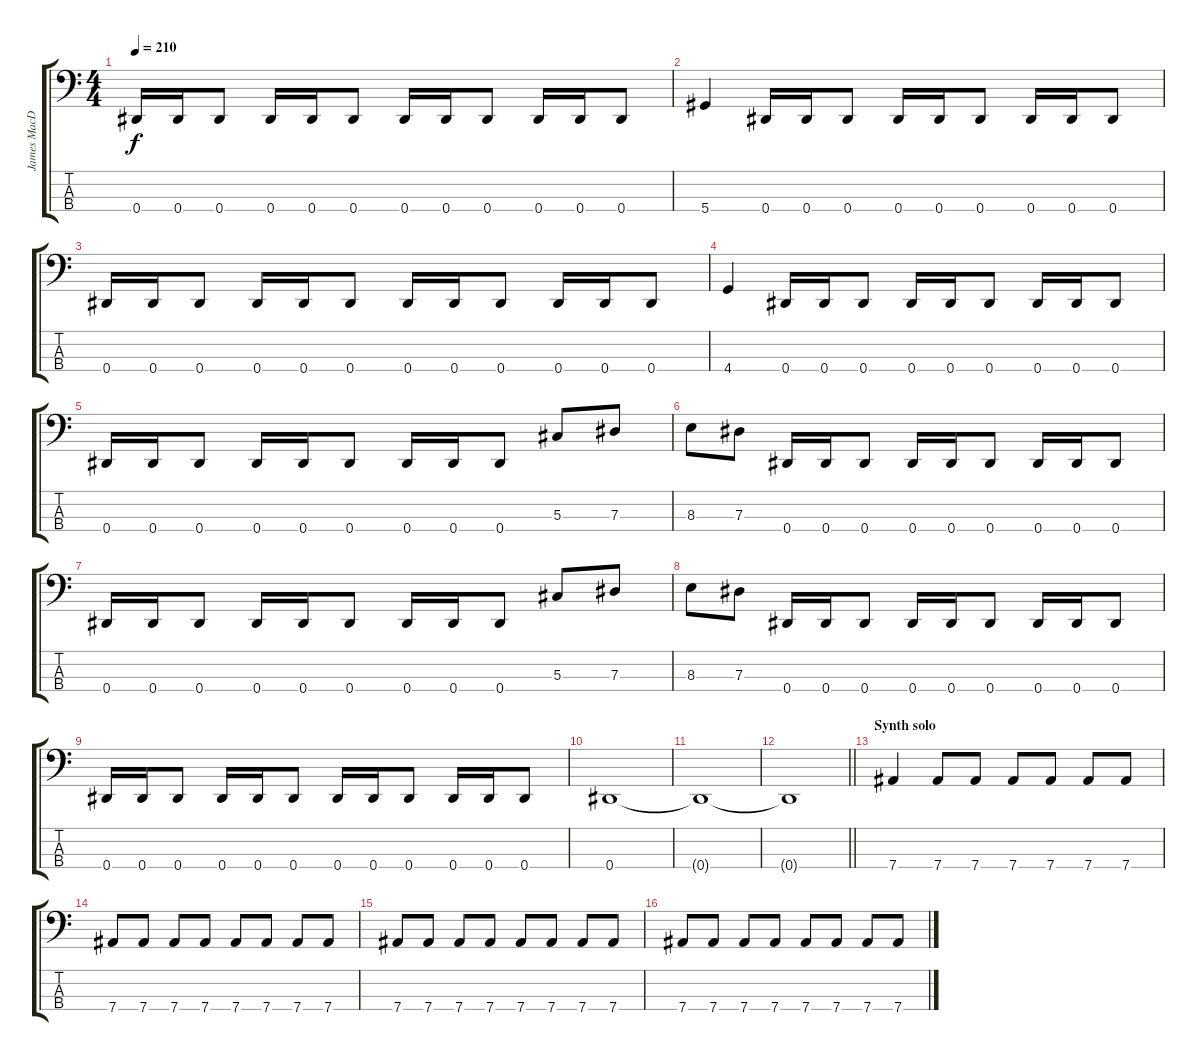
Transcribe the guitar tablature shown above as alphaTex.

\track ("James MacDonough" "James MacD") {instrument electricbasspick}
\staff {score tabs}
\tuning (Gb2 Db2 Ab1 Eb1) {hide}
\ts (4 4)
\tempo 210
\clef f4
\ks c
0.4.16{dy f} 0.4.16 0.4.8 0.4.16 0.4.16 0.4.8 0.4.16 0.4.16 0.4.8 0.4.16 0.4.16 0.4.8 |
5.4.4 0.4.16 0.4.16 0.4.8 0.4.16 0.4.16 0.4.8 0.4.16 0.4.16 0.4.8 |
0.4.16 0.4.16 0.4.8 0.4.16 0.4.16 0.4.8 0.4.16 0.4.16 0.4.8 0.4.16 0.4.16 0.4.8 |
4.4.4 0.4.16 0.4.16 0.4.8 0.4.16 0.4.16 0.4.8 0.4.16 0.4.16 0.4.8 |
0.4.16 0.4.16 0.4.8 0.4.16 0.4.16 0.4.8 0.4.16 0.4.16 0.4.8 5.3.8 7.3.8 |
8.3.8 7.3.8 0.4.16 0.4.16 0.4.8 0.4.16 0.4.16 0.4.8 0.4.16 0.4.16 0.4.8 |
0.4.16 0.4.16 0.4.8 0.4.16 0.4.16 0.4.8 0.4.16 0.4.16 0.4.8 5.3.8 7.3.8 |
8.3.8 7.3.8 0.4.16 0.4.16 0.4.8 0.4.16 0.4.16 0.4.8 0.4.16 0.4.16 0.4.8 |
0.4.16 0.4.16 0.4.8 0.4.16 0.4.16 0.4.8 0.4.16 0.4.16 0.4.8 0.4.16 0.4.16 0.4.8 |
0.4.1 |
0.4{t}.1 |
\barLineRight lightlight
0.4{t}.1 |
\section ("" "Synth solo")
7.4.4 7.4.8 7.4.8 7.4.8 7.4.8 7.4.8 7.4.8 |
7.4.8 7.4.8 7.4.8 7.4.8 7.4.8 7.4.8 7.4.8 7.4.8 |
7.4.8 7.4.8 7.4.8 7.4.8 7.4.8 7.4.8 7.4.8 7.4.8 |
7.4.8 7.4.8 7.4.8 7.4.8 7.4.8 7.4.8 7.4.8 7.4.8
